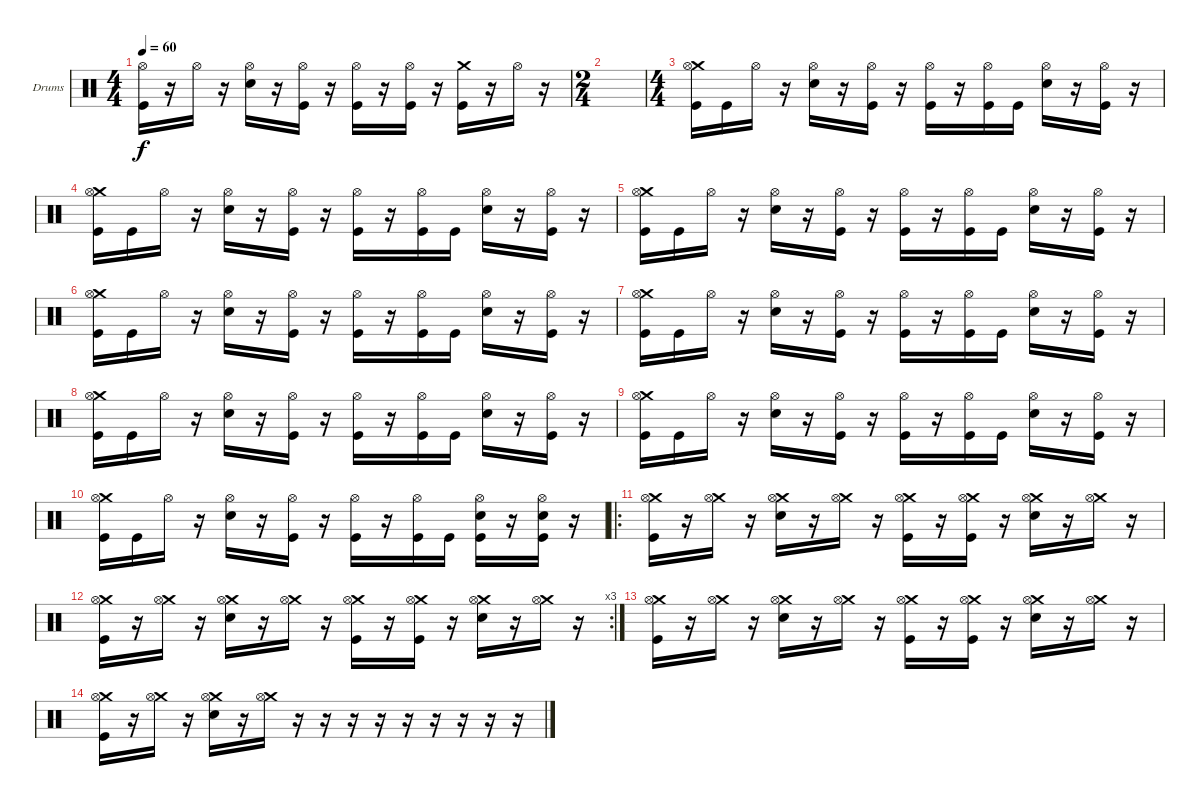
\defaultSystemsLayout 4
\bracketExtendMode groupsimilarinstruments
\firstSystemTrackNameOrientation horizontal
\otherSystemsTrackNameOrientation horizontal
\track ("Christoph Schneider" "Drums") {instrument percussion}
\staff {score}
\articulation defaults
\ts (4 4)
\tempo 60
\clef neutral
\ks c
("Hi-Hat (open)" "Kick (hit)").16{dy f} r.16 "Hi-Hat (open)".16 r.16 ("Hi-Hat (open)" "Snare (hit) 2").16 r.16 ("Hi-Hat (open)" "Kick (hit)").16 r.16 ("Hi-Hat (open)" "Kick (hit)").16 r.16 ("Hi-Hat (open)" "Kick (hit)").16 r.16 ("Crash medium (hit)" "Kick (hit)").16 r.16 "Hi-Hat (open)".16 r.16 |
\ts (2 4)
|
\ts (4 4)
("Crash medium (hit)" "Hi-Hat (open)" "Kick (hit)").16 "Kick (hit)".16 "Hi-Hat (open)".16 r.16 ("Hi-Hat (open)" "Snare (hit) 2").16 r.16 ("Hi-Hat (open)" "Kick (hit)").16 r.16 ("Hi-Hat (open)" "Kick (hit)").16 r.16 ("Hi-Hat (open)" "Kick (hit)").16 "Kick (hit)".16 ("Hi-Hat (open)" "Snare (hit) 2").16 r.16 ("Hi-Hat (open)" "Kick (hit)").16 r.16 |
("Crash medium (hit)" "Hi-Hat (open)" "Kick (hit)").16 "Kick (hit)".16 "Hi-Hat (open)".16 r.16 ("Hi-Hat (open)" "Snare (hit) 2").16 r.16 ("Hi-Hat (open)" "Kick (hit)").16 r.16 ("Hi-Hat (open)" "Kick (hit)").16 r.16 ("Hi-Hat (open)" "Kick (hit)").16 "Kick (hit)".16 ("Hi-Hat (open)" "Snare (hit) 2").16 r.16 ("Hi-Hat (open)" "Kick (hit)").16 r.16 |
("Crash medium (hit)" "Hi-Hat (open)" "Kick (hit)").16 "Kick (hit)".16 "Hi-Hat (open)".16 r.16 ("Hi-Hat (open)" "Snare (hit) 2").16 r.16 ("Hi-Hat (open)" "Kick (hit)").16 r.16 ("Hi-Hat (open)" "Kick (hit)").16 r.16 ("Hi-Hat (open)" "Kick (hit)").16 "Kick (hit)".16 ("Hi-Hat (open)" "Snare (hit) 2").16 r.16 ("Hi-Hat (open)" "Kick (hit)").16 r.16 |
("Crash medium (hit)" "Hi-Hat (open)" "Kick (hit)").16 "Kick (hit)".16 "Hi-Hat (open)".16 r.16 ("Hi-Hat (open)" "Snare (hit) 2").16 r.16 ("Hi-Hat (open)" "Kick (hit)").16 r.16 ("Hi-Hat (open)" "Kick (hit)").16 r.16 ("Hi-Hat (open)" "Kick (hit)").16 "Kick (hit)".16 ("Hi-Hat (open)" "Snare (hit) 2").16 r.16 ("Hi-Hat (open)" "Kick (hit)").16 r.16 |
("Crash medium (hit)" "Hi-Hat (open)" "Kick (hit)").16 "Kick (hit)".16 "Hi-Hat (open)".16 r.16 ("Hi-Hat (open)" "Snare (hit) 2").16 r.16 ("Hi-Hat (open)" "Kick (hit)").16 r.16 ("Hi-Hat (open)" "Kick (hit)").16 r.16 ("Hi-Hat (open)" "Kick (hit)").16 "Kick (hit)".16 ("Hi-Hat (open)" "Snare (hit) 2").16 r.16 ("Hi-Hat (open)" "Kick (hit)").16 r.16 |
("Crash medium (hit)" "Hi-Hat (open)" "Kick (hit)").16 "Kick (hit)".16 "Hi-Hat (open)".16 r.16 ("Hi-Hat (open)" "Snare (hit) 2").16 r.16 ("Hi-Hat (open)" "Kick (hit)").16 r.16 ("Hi-Hat (open)" "Kick (hit)").16 r.16 ("Hi-Hat (open)" "Kick (hit)").16 "Kick (hit)".16 ("Hi-Hat (open)" "Snare (hit) 2").16 r.16 ("Hi-Hat (open)" "Kick (hit)").16 r.16 |
("Crash medium (hit)" "Hi-Hat (open)" "Kick (hit)").16 "Kick (hit)".16 "Hi-Hat (open)".16 r.16 ("Hi-Hat (open)" "Snare (hit) 2").16 r.16 ("Hi-Hat (open)" "Kick (hit)").16 r.16 ("Hi-Hat (open)" "Kick (hit)").16 r.16 ("Hi-Hat (open)" "Kick (hit)").16 "Kick (hit)".16 ("Hi-Hat (open)" "Snare (hit) 2").16 r.16 ("Hi-Hat (open)" "Kick (hit)").16 r.16 |
("Crash medium (hit)" "Hi-Hat (open)" "Kick (hit)").16 "Kick (hit)".16 "Hi-Hat (open)".16 r.16 ("Hi-Hat (open)" "Snare (hit) 2").16 r.16 ("Hi-Hat (open)" "Kick (hit)").16 r.16 ("Hi-Hat (open)" "Kick (hit)").16 r.16 ("Hi-Hat (open)" "Kick (hit)").16 "Kick (hit)".16 ("Hi-Hat (open)" "Snare (hit) 2" "Kick (hit)").16 r.16 ("Hi-Hat (open)" "Kick (hit)" "Snare (hit) 2").16 r.16 |
\ro
("Crash medium (hit)" "Hi-Hat (open)" "Kick (hit)").16 r.16 ("Crash medium (hit)" "Hi-Hat (open)").16 r.16 ("Crash medium (hit)" "Hi-Hat (open)" "Snare (hit) 2").16 r.16 ("Crash medium (hit)" "Hi-Hat (open)").16 r.16 ("Crash medium (hit)" "Hi-Hat (open)" "Kick (hit)").16 r.16 ("Crash medium (hit)" "Hi-Hat (open)" "Kick (hit)").16 r.16 ("Crash medium (hit)" "Hi-Hat (open)" "Snare (hit) 2").16 r.16 ("Crash medium (hit)" "Hi-Hat (open)").16 r.16 |
\rc 3
("Crash medium (hit)" "Hi-Hat (open)" "Kick (hit)").16 r.16 ("Crash medium (hit)" "Hi-Hat (open)").16 r.16 ("Crash medium (hit)" "Hi-Hat (open)" "Snare (hit) 2").16 r.16 ("Crash medium (hit)" "Hi-Hat (open)").16 r.16 ("Crash medium (hit)" "Hi-Hat (open)" "Kick (hit)").16 r.16 ("Crash medium (hit)" "Hi-Hat (open)" "Kick (hit)").16 r.16 ("Crash medium (hit)" "Hi-Hat (open)" "Snare (hit) 2").16 r.16 ("Crash medium (hit)" "Hi-Hat (open)").16 r.16 |
("Crash medium (hit)" "Hi-Hat (open)" "Kick (hit)").16 r.16 ("Crash medium (hit)" "Hi-Hat (open)").16 r.16 ("Crash medium (hit)" "Hi-Hat (open)" "Snare (hit) 2").16 r.16 ("Crash medium (hit)" "Hi-Hat (open)").16 r.16 ("Crash medium (hit)" "Hi-Hat (open)" "Kick (hit)").16 r.16 ("Crash medium (hit)" "Hi-Hat (open)" "Kick (hit)").16 r.16 ("Crash medium (hit)" "Hi-Hat (open)" "Snare (hit) 2").16 r.16 ("Crash medium (hit)" "Hi-Hat (open)").16 r.16 |
("Crash medium (hit)" "Hi-Hat (open)" "Kick (hit)").16 r.16 ("Crash medium (hit)" "Hi-Hat (open)").16 r.16 ("Crash medium (hit)" "Hi-Hat (open)" "Snare (hit) 2").16 r.16 ("Crash medium (hit)" "Hi-Hat (open)").16 r.16 r.16 r.16 r.16 r.16 r.16 r.16 r.16 r.16
